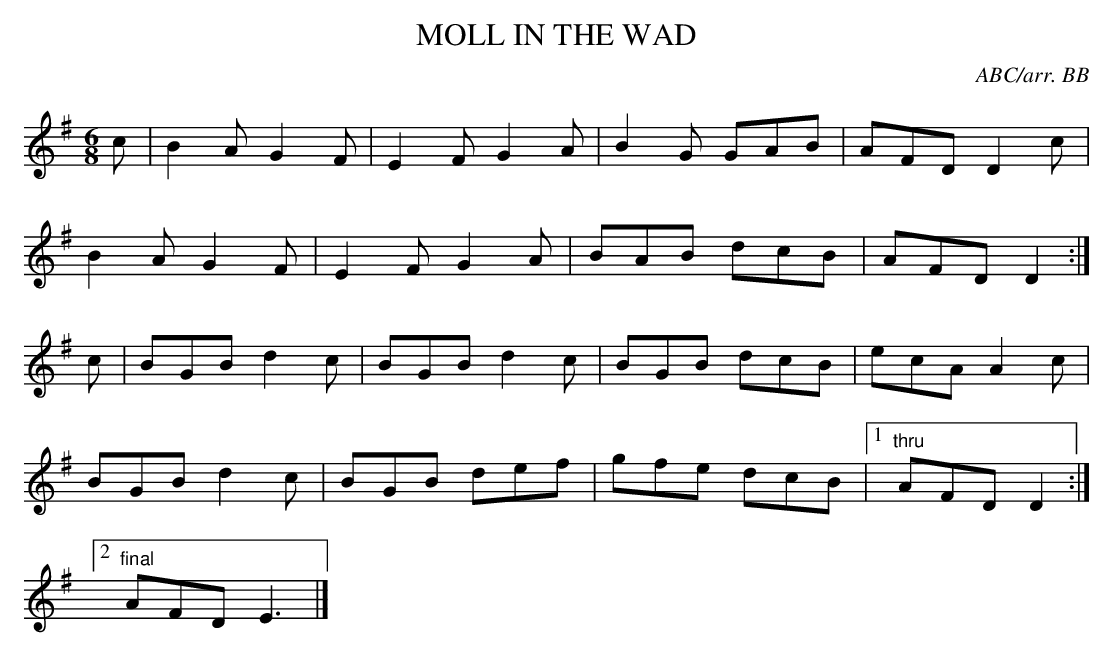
X:1
T:MOLL IN THE WAD
C:ABC/arr. BB
Y:"quick and marked - double"
L:1/8
M:6/8
K:Em
c|B2A G2F|E2F G2A|B2G GAB|AFD D2c|
B2A G2F|E2F G2A|BAB dcB|AFD D2 :|
c|BGB d2c|BGB d2c|BGB dcB|ecA A2c|
BGB d2c|BGB def|gfe dcB|1 "thru"AFD D2 :|
[2 "final"AFD E3|]
